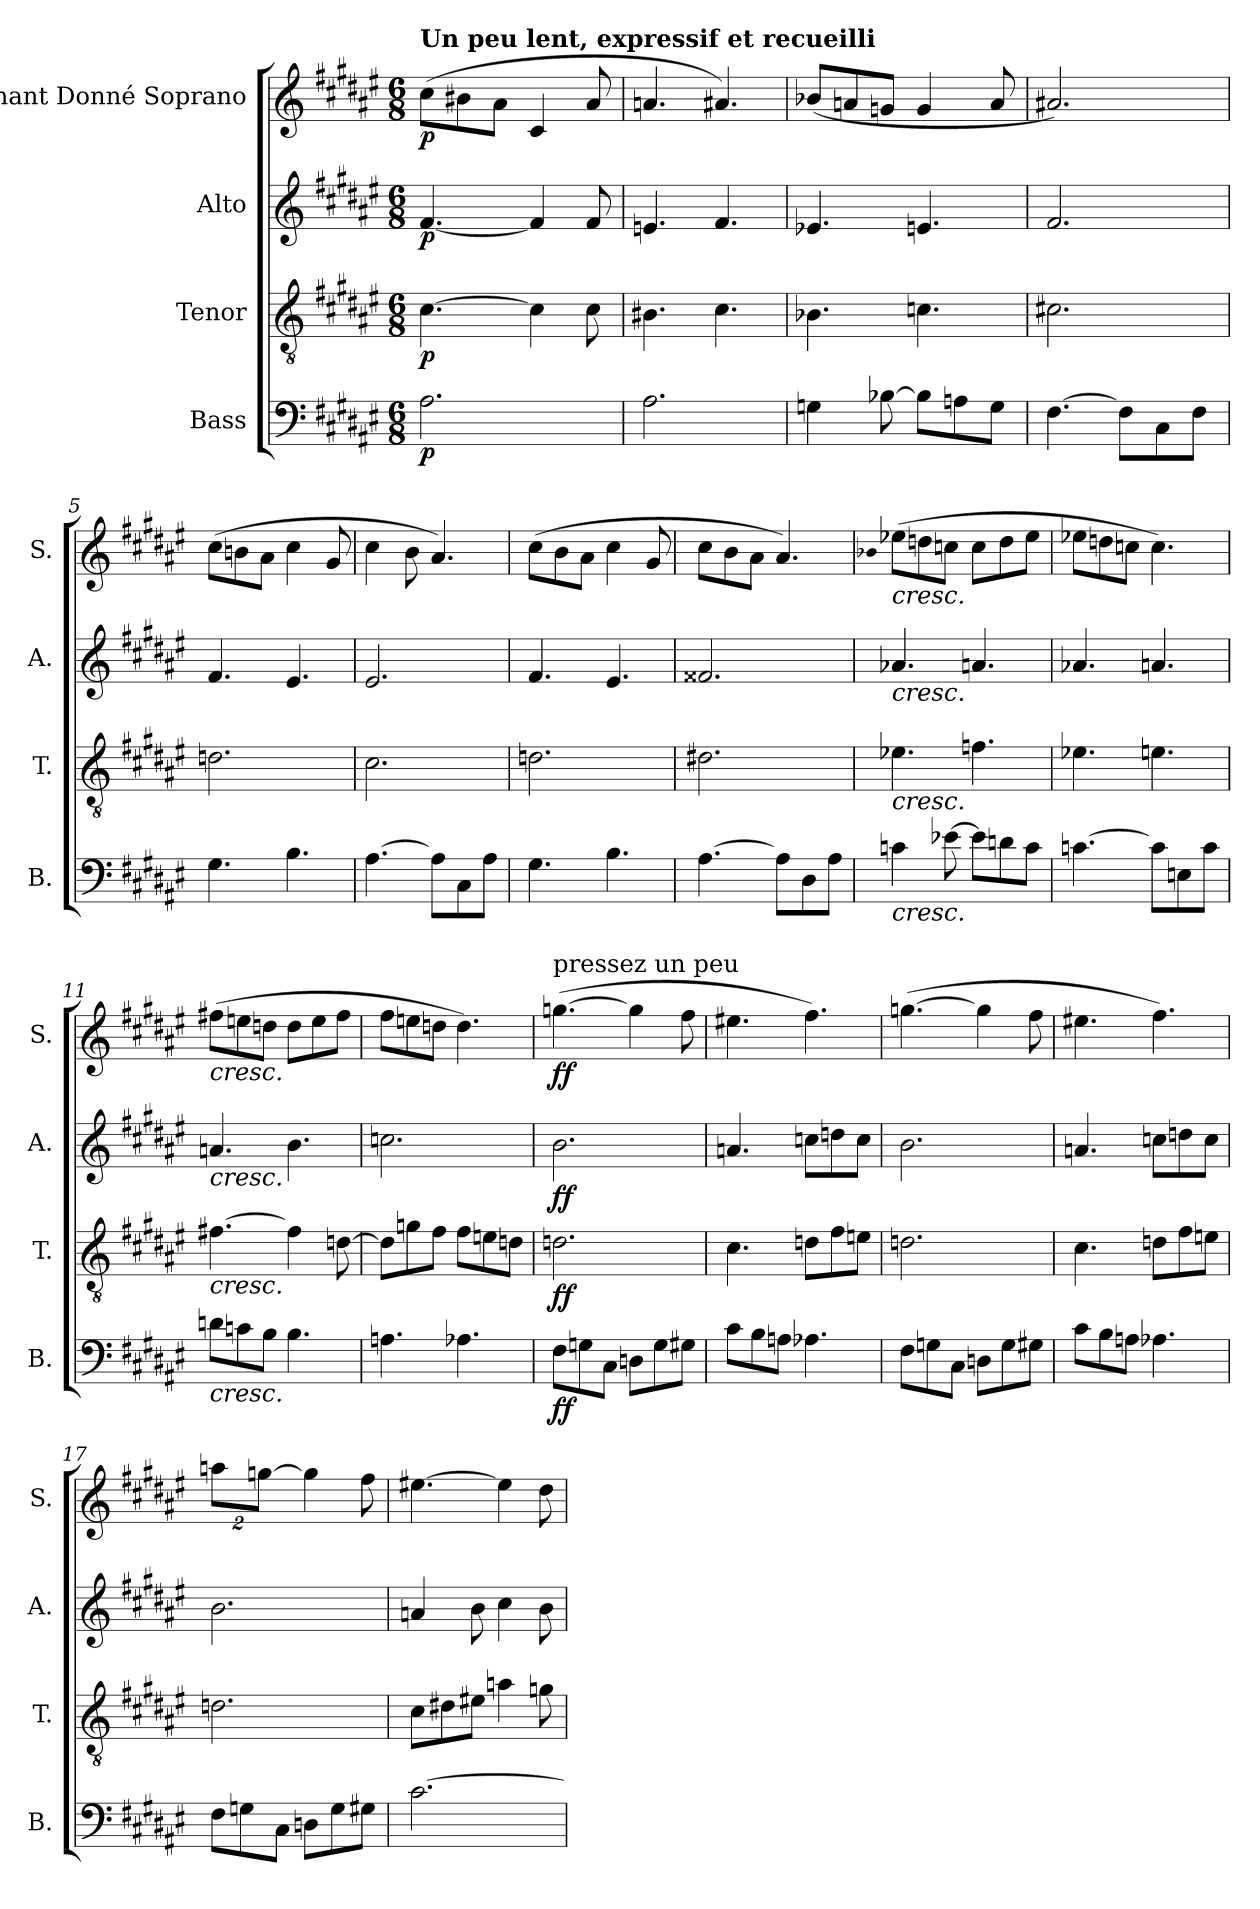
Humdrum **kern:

**kern	**dynam	**kern	**dynam	**kern	**dynam	**kern	**dynam
*part4	*part4	*part3	*part3	*part2	*part2	*part1	*part1
*staff4	*staff4	*staff3	*staff3	*staff2	*staff2	*staff1	*staff1
*I"Bass	*	*I"Tenor	*	*I"Alto	*	*I"Chant Donné Soprano	*
*I'B.	*	*I'T.	*	*I'A.	*	*I'S.	*
*clefF4	*	*clefGv2	*	*clefG2	*	*clefG2	*
*k[f#c#g#d#a#e#]	*	*k[f#c#g#d#a#e#]	*	*k[f#c#g#d#a#e#]	*	*k[f#c#g#d#a#e#]	*
*M6/8	*	*M6/8	*	*M6/8	*	*M6/8	*
=1	=1	=1	=1	=1	=1	=1	=1
!	!	!	!	!	!	!LO:TX:a:B:t=Un peu lent, expressif et recueilli	!
!	!LO:DY:b	!	!LO:DY:b	!	!LO:DY:b	!	!LO:DY:b
2.A#\	p	[4.c#\	p	[4.f#/	p	(8cc#\L	p
.	.	.	.	.	.	8b#X\	.
.	.	.	.	.	.	8a#\J	.
.	.	4c#\]	.	4f#/]	.	4c#/	.
.	.	8c#\	.	8f#/	.	8a#/	.
=2	=2	=2	=2	=2	=2	=2	=2
2.A#i\	.	4.B#X\	.	4.en/	.	4.an/	.
.	.	4.c#\	.	4.f#/	.	4.a#X/)	.
=3	=3	=3	=3	=3	=3	=3	=3
4Gn\	.	4.B-X\	.	4.e-X/	.	(8b-X/L	.
.	.	.	.	.	.	8an/	.
[8B-X\	.	.	.	.	.	8gn/J	.
8B-\L]	.	4.cn\	.	4.en/	.	4g/	.
8An\	.	.	.	.	.	.	.
8G\J	.	.	.	.	.	8a/	.
=4	=4	=4	=4	=4	=4	=4	=4
[4.F#\	.	2.c#X\	.	2.f#/	.	2.a#X/)	.
8F#\L]	.	.	.	.	.	.	.
8C#\	.	.	.	.	.	.	.
8F#\J	.	.	.	.	.	.	.
!!LO:LB:g=z
=5	=5	=5	=5	=5	=5	=5	=5
4.G#\	.	2.dn\	.	4.f#/	.	(8cc#\L	.
.	.	.	.	.	.	8bn\	.
.	.	.	.	.	.	8a#\J	.
4.B\	.	.	.	4.e#/	.	4cc#\	.
.	.	.	.	.	.	8g#/	.
=6	=6	=6	=6	=6	=6	=6	=6
[4.A#\	.	2.c#\	.	2.e#/	.	4cc#\	.
.	.	.	.	.	.	8b\	.
8A#\L]	.	.	.	.	.	4.a#/)	.
8C#\	.	.	.	.	.	.	.
8A#\J	.	.	.	.	.	.	.
=7	=7	=7	=7	=7	=7	=7	=7
4.G#\	.	2.dn\	.	4.f#/	.	(8cc#\L	.
.	.	.	.	.	.	8b\	.
.	.	.	.	.	.	8a#\J	.
4.B\	.	.	.	4.e#/	.	4cc#\	.
.	.	.	.	.	.	8g#/	.
=8	=8	=8	=8	=8	=8	=8	=8
[4.A#\	.	2.d#X\	.	2.f##X/	.	8cc#\L	.
.	.	.	.	.	.	8b\	.
.	.	.	.	.	.	8a#\J	.
8A#\L]	.	.	.	.	.	4.a#/)	.
8D#\	.	.	.	.	.	.	.
8A#\J	.	.	.	.	.	.	.
!!LO:LB:g=z
=9	=9	=9	=9	=9	=9	=9	=9
.	.	.	.	.	.	qb-X	.
!	!	!	!	!	!	!LO:TX:b:i:t=cresc.	!
!	!	!	!	!LO:TX:b:i:t=cresc.	!	!	!
!	!	!LO:TX:b:i:t=cresc.	!	!	!	!	!
!LO:TX:b:i:t=cresc.	!	!	!	!	!	!	!
4cn\	.	4.e-X\	.	4.a-X/	.	(8ee-X\L	.
.	.	.	.	.	.	8ddn\	.
[8e-X\	.	.	.	.	.	8ccn\J	.
8e-\L]	.	4.fn\	.	4.an/	.	8cc\L	.
8dn\	.	.	.	.	.	8dd\	.
8c\J	.	.	.	.	.	8ee-\J	.
=10	=10	=10	=10	=10	=10	=10	=10
[4.cn\	.	4.e-X\	.	4.a-X/	.	8ee-X\L	.
.	.	.	.	.	.	8ddn\	.
.	.	.	.	.	.	8ccn\J	.
8c\L]	.	4.en\	.	4.an/	.	4.cc\)	.
8En\	.	.	.	.	.	.	.
8c\J	.	.	.	.	.	.	.
=11	=11	=11	=11	=11	=11	=11	=11
!	!	!	!	!	!	!LO:TX:b:i:t=cresc.	!
!	!	!	!	!LO:TX:b:i:t=cresc.	!	!	!
!	!	!LO:TX:b:i:t=cresc.	!	!	!	!	!
!LO:TX:b:i:t=cresc.	!	!	!	!	!	!	!
8dn\L	.	[4.f#X\	.	4.an/	.	(8ff#X\L	.
8cn\	.	.	.	.	.	8een\	.
8B\J	.	.	.	.	.	8ddn\J	.
4.B\	.	4f#\]	.	4.b\	.	8dd\L	.
.	.	.	.	.	.	8ee\	.
.	.	[8dn\	.	.	.	8ff#\J	.
=12	=12	=12	=12	=12	=12	=12	=12
4.An\	.	8dn\L]	.	2.ccn\	.	8ff#\L	.
.	.	8gn\	.	.	.	8een\	.
.	.	8f#\J	.	.	.	8ddn\J	.
4.A-X\	.	8f#\L	.	.	.	4.dd\)	.
.	.	8en\	.	.	.	.	.
.	.	8d\J	.	.	.	.	.
!!LO:PB:g=z
=13	=13	=13	=13	=13	=13	=13	=13
!	!	!	!	!	!	!LO:TX:a:t=pressez un peu	!
!	!LO:DY:b	!	!LO:DY:b	!	!LO:DY:b	!	!LO:DY:b
8F#\L	ff	2.dn\	ff	2.b\	ff	([4.ggn\	ff
8Gn\	.	.	.	.	.	.	.
8C#\J	.	.	.	.	.	.	.
8Dn\L	.	.	.	.	.	4gg\]	.
8G\	.	.	.	.	.	.	.
8G#X\J	.	.	.	.	.	8ff#\	.
=14	=14	=14	=14	=14	=14	=14	=14
8c#\L	.	4.c#\	.	4.an/	.	4.ee#X\	.
8B\	.	.	.	.	.	.	.
8An\J	.	.	.	.	.	.	.
4.A-X\	.	8dn\L	.	8ccn\L	.	4.ff#\)	.
.	.	8f#\	.	8ddn\	.	.	.
.	.	8en\J	.	8cc\J	.	.	.
=15	=15	=15	=15	=15	=15	=15	=15
8F#\L	.	2.dn\	.	2.b\	.	([4.ggn\	.
8Gn\	.	.	.	.	.	.	.
8C#\J	.	.	.	.	.	.	.
8Dn\L	.	.	.	.	.	4gg\]	.
8G\	.	.	.	.	.	.	.
8G#X\J	.	.	.	.	.	8ff#\	.
=16	=16	=16	=16	=16	=16	=16	=16
8c#\L	.	4.c#\	.	4.an/	.	4.ee#X\	.
8B\	.	.	.	.	.	.	.
8An\J	.	.	.	.	.	.	.
4.A-X\	.	8dn\L	.	8ccn\L	.	4.ff#\)	.
.	.	8f#\	.	8ddn\	.	.	.
.	.	8en\J	.	8cc\J	.	.	.
!!LO:LB:g=z
=17	=17	=17	=17	=17	=17	=17	=17
*	*	*	*	*	*	*Xbrackettup	*
8F#\L	.	2.dn\	.	2.b\	.	16%3aan\L	.
8Gn\	.	.	.	.	.	.	.
.	.	.	.	.	.	[16%3ggn\J	.
8C#\J	.	.	.	.	.	.	.
8Dn\L	.	.	.	.	.	4gg\]	.
8G\	.	.	.	.	.	.	.
8G#X\J	.	.	.	.	.	8ff#\	.
=18	=18	=18	=18	=18	=18	=18	=18
[2.c#\	.	8c#\L	.	4an/	.	[4.ee#X\	.
.	.	8d#X\	.	.	.	.	.
.	.	8e#X\J	.	8b\	.	.	.
.	.	4an\	.	4cc#i\	.	4ee#\]	.
.	.	8gn\	.	8b\	.	8dd#i\	.
=	=	=	=	=	=	=	=
*-	*-	*-	*-	*-	*-	*-	*-
